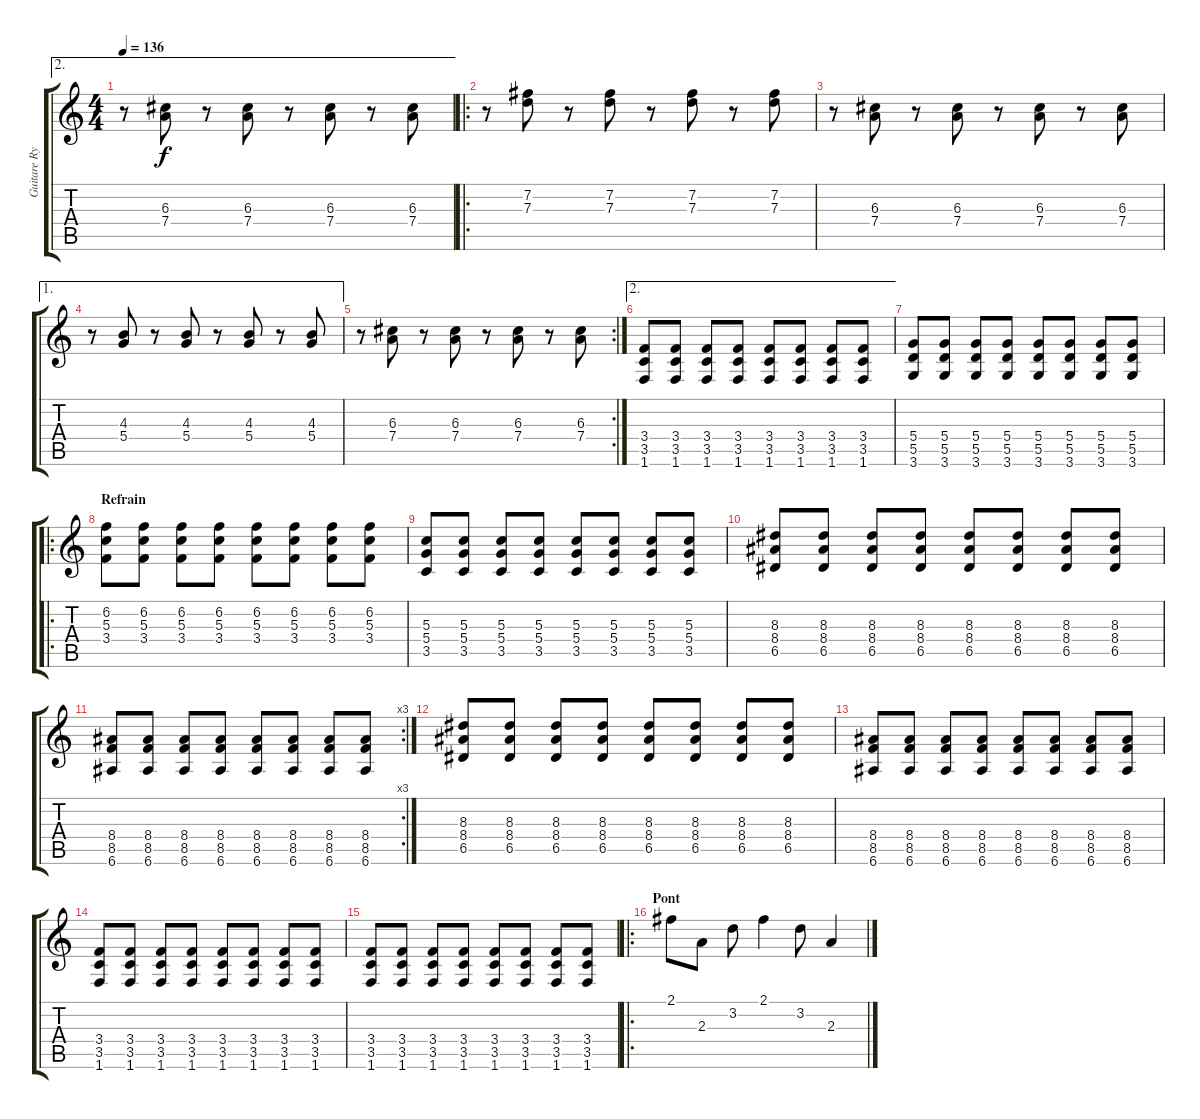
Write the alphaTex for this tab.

\track ("Guitare Rythmique" "Guitare Ry") {instrument distortionguitar}
\staff {score tabs}
\tuning (E4 B3 G3 D3 A2 E2) {hide}
\ae 2
\ts (4 4)
\tempo 136
\clef g2
\ks c
r.8{dy f} (6.3 7.4).8 r.8 (6.3 7.4).8 r.8 (6.3 7.4).8 r.8 (6.3 7.4).8 |
\ro
r.8{volume 7 instrument electricguitarclean} (7.2 7.3).8 r.8 (7.2 7.3).8 r.8 (7.2 7.3).8 r.8 (7.2 7.3).8 |
r.8 (6.3 7.4).8 r.8 (6.3 7.4).8 r.8 (6.3 7.4).8 r.8 (6.3 7.4).8 |
\ae 1
r.8 (4.3 5.4).8 r.8 (4.3 5.4).8 r.8 (4.3 5.4).8 r.8 (4.3 5.4).8 |
\rc 2
r.8 (6.3 7.4).8 r.8 (6.3 7.4).8 r.8 (6.3 7.4).8 r.8 (6.3 7.4).8 |
\ae 2
(3.4 3.5 1.6).8{volume 10 instrument distortionguitar} (3.4 3.5 1.6).8 (3.4 3.5 1.6).8 (3.4 3.5 1.6).8 (3.4 3.5 1.6).8 (3.4 3.5 1.6).8 (3.4 3.5 1.6).8 (3.4 3.5 1.6).8 |
(5.4 5.5 3.6).8 (5.4 5.5 3.6).8 (5.4 5.5 3.6).8 (5.4 5.5 3.6).8 (5.4 5.5 3.6).8 (5.4 5.5 3.6).8 (5.4 5.5 3.6).8 (5.4 5.5 3.6).8 |
\ro
\section ("" "Refrain")
(6.2 5.3 3.4).8 (6.2 5.3 3.4).8 (6.2 5.3 3.4).8 (6.2 5.3 3.4).8 (6.2 5.3 3.4).8 (6.2 5.3 3.4).8 (6.2 5.3 3.4).8 (6.2 5.3 3.4).8 |
(5.3 5.4 3.5).8 (5.3 5.4 3.5).8 (5.3 5.4 3.5).8 (5.3 5.4 3.5).8 (5.3 5.4 3.5).8 (5.3 5.4 3.5).8 (5.3 5.4 3.5).8 (5.3 5.4 3.5).8 |
(8.3 8.4 6.5).8 (8.3 8.4 6.5).8 (8.3 8.4 6.5).8 (8.3 8.4 6.5).8 (8.3 8.4 6.5).8 (8.3 8.4 6.5).8 (8.3 8.4 6.5).8 (8.3 8.4 6.5).8 |
\rc 3
(8.4 8.5 6.6).8 (8.4 8.5 6.6).8 (8.4 8.5 6.6).8 (8.4 8.5 6.6).8 (8.4 8.5 6.6).8 (8.4 8.5 6.6).8 (8.4 8.5 6.6).8 (8.4 8.5 6.6).8 |
(8.3 8.4 6.5).8 (8.3 8.4 6.5).8 (8.3 8.4 6.5).8 (8.3 8.4 6.5).8 (8.3 8.4 6.5).8 (8.3 8.4 6.5).8 (8.3 8.4 6.5).8 (8.3 8.4 6.5).8 |
(8.4 8.5 6.6).8 (8.4 8.5 6.6).8 (8.4 8.5 6.6).8 (8.4 8.5 6.6).8 (8.4 8.5 6.6).8 (8.4 8.5 6.6).8 (8.4 8.5 6.6).8 (8.4 8.5 6.6).8 |
(3.4 3.5 1.6).8 (3.4 3.5 1.6).8 (3.4 3.5 1.6).8 (3.4 3.5 1.6).8 (3.4 3.5 1.6).8 (3.4 3.5 1.6).8 (3.4 3.5 1.6).8 (3.4 3.5 1.6).8 |
(3.4 3.5 1.6).8 (3.4 3.5 1.6).8 (3.4 3.5 1.6).8 (3.4 3.5 1.6).8 (3.4 3.5 1.6).8 (3.4 3.5 1.6).8 (3.4 3.5 1.6).8 (3.4 3.5 1.6).8 |
\ro
\section ("" "Pont")
2.1.8{volume 10 instrument electricguitarclean} 2.3.8 3.2.8 2.1.4 3.2.8 2.3.4
